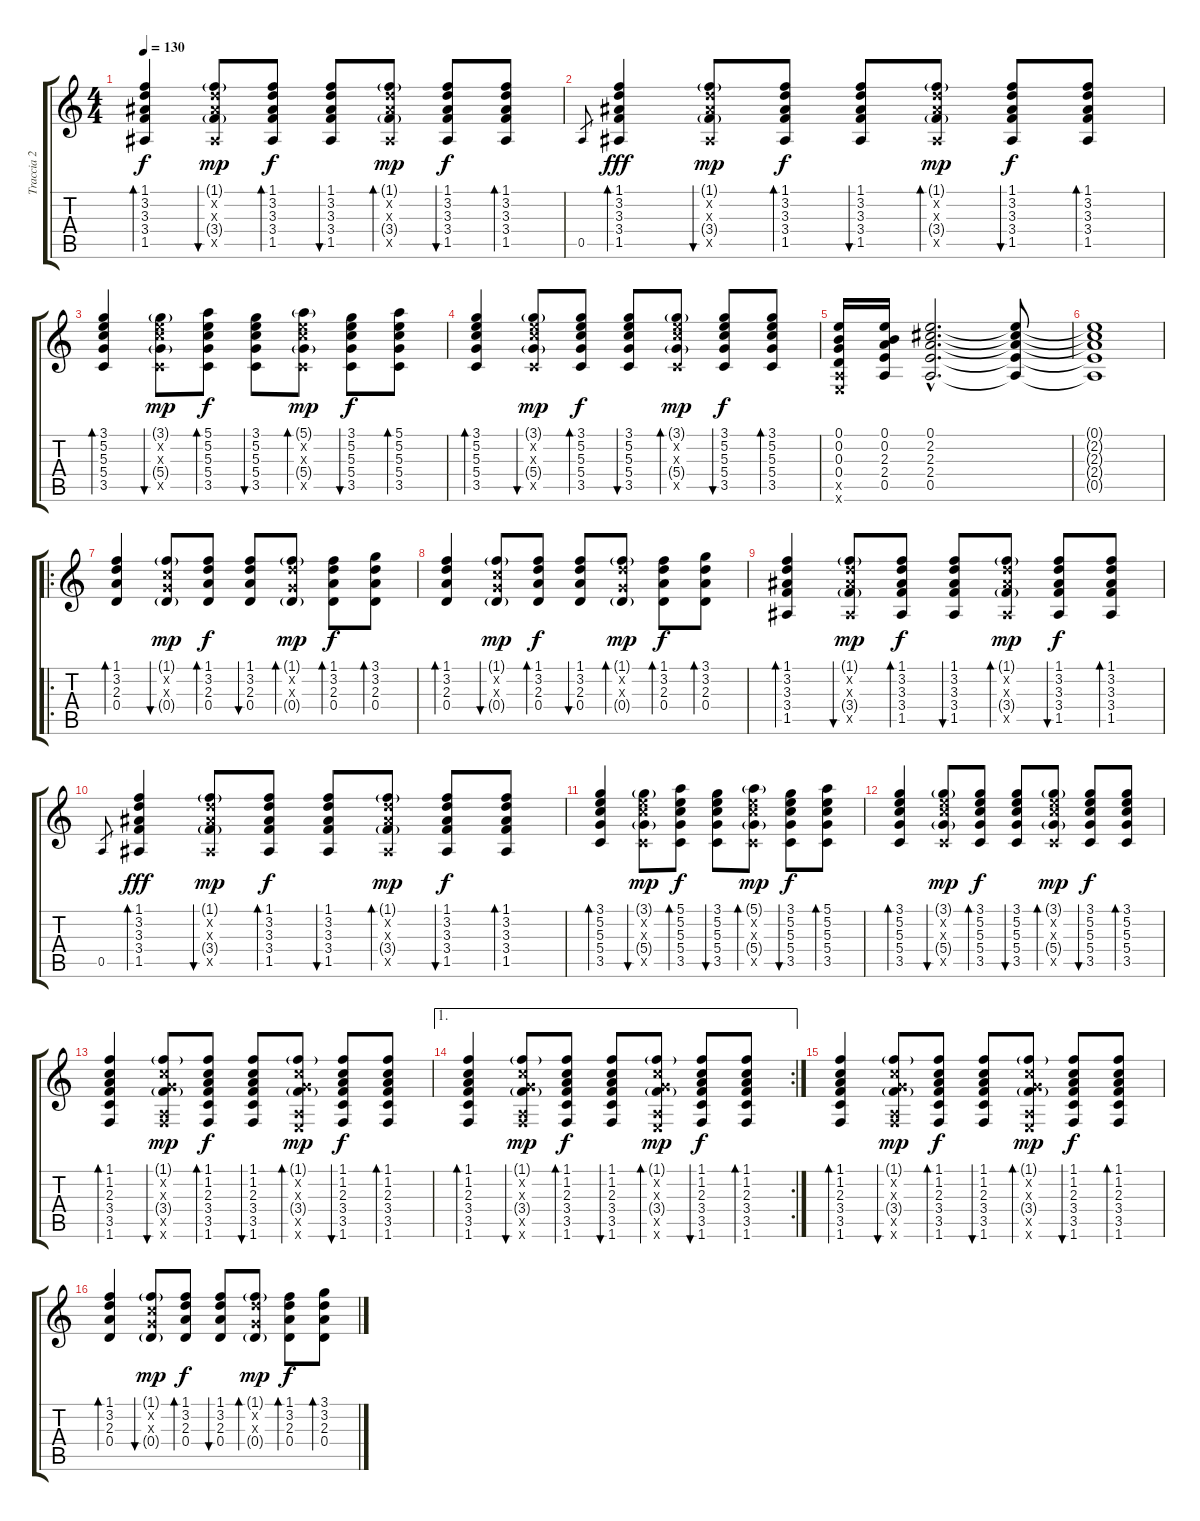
\track ("Traccia 2" "Traccia 2") {instrument acousticguitarsteel}
\staff {score tabs}
\tuning (E4 B3 G3 D3 A2 E2) {hide}
\ts (4 4)
\tempo 130
\clef g2
\ks c
(1.1 3.2 3.3 3.4 1.5).4{bd 120 dy f} (1.1{g} 3.2{x} 3.3{x} 3.4{g} 1.5{x}).8{bu 120 dy mp} (1.1 3.2 3.3 3.4 1.5).8{bd 120 dy f} (1.1 3.2 3.3 3.4 1.5).8{bu 120} (1.1{g} 3.2{x} 3.3{x} 3.4{g} 1.5{x}).8{bd 120 dy mp} (1.1 3.2 3.3 3.4 1.5).8{bu 120 dy f} (1.1 3.2 3.3 3.4 1.5).8{bd 120} |
0.5.8{gr} (1.1 3.2 3.3 3.4 1.5).4{bd 120 dy fff} (1.1{g} 3.2{x} 3.3{x} 3.4{g} 1.5{x}).8{bu 120 dy mp} (1.1 3.2 3.3 3.4 1.5).8{bd 120 dy f} (1.1 3.2 3.3 3.4 1.5).8{bu 120} (1.1{g} 3.2{x} 3.3{x} 3.4{g} 1.5{x}).8{bd 120 dy mp} (1.1 3.2 3.3 3.4 1.5).8{bu 120 dy f} (1.1 3.2 3.3 3.4 1.5).8{bd 120} |
(3.1 5.2 5.3 5.4 3.5).4{bd 120} (3.1{g} 5.2{x} 5.3{x} 5.4{g} 3.5{x}).8{bu 120 dy mp} (5.1 5.2 5.3 5.4 3.5).8{bd 120 dy f} (3.1 5.2 5.3 5.4 3.5).8{bu 120} (5.1{g} 5.2{x} 5.3{x} 5.4{g} 3.5{x}).8{bd 120 dy mp} (3.1 5.2 5.3 5.4 3.5).8{bu 120 dy f} (5.1 5.2 5.3 5.4 3.5).8{bd 120} |
(3.1 5.2 5.3 5.4 3.5).4{bd 120} (3.1{g} 5.2{x} 5.3{x} 5.4{g} 3.5{x}).8{bu 120 dy mp} (3.1 5.2 5.3 5.4 3.5).8{bd 120 dy f} (3.1 5.2 5.3 5.4 3.5).8{bu 120} (3.1{g} 5.2{x} 5.3{x} 5.4{g} 3.5{x}).8{bd 120 dy mp} (3.1 5.2 5.3 5.4 3.5).8{bu 120 dy f} (3.1 5.2 5.3 5.4 3.5).8{bd 120} |
(0.1 0.2 0.3 0.4 0.5{x} 0.6{x}).16 (0.1 0.2 2.3 2.4 0.5).16 (0.1{hac} 2.2{hac} 2.3{hac} 2.4{hac} 0.5{hac}).2{d} (0.1{t} 2.2{t} 2.3{t} 2.4{t} 0.5{t}).8 |
(0.1{t} 2.2{t} 2.3{t} 2.4{t} 0.5{t}).1 |
\ro
(1.1 3.2 2.3 0.4).4{bd 120} (1.1{g} 1.2{x} 0.3{x} 0.4{g}).8{bu 120 dy mp} (1.1 3.2 2.3 0.4).8{bd 120 dy f} (1.1 3.2 2.3 0.4).8{bu 120} (1.1{g} 3.2{x} 0.3{x} 0.4{g}).8{bd 120 dy mp} (1.1 3.2 2.3 0.4).8{bd 120 dy f} (3.1 3.2 2.3 0.4).8{bd 120} |
(1.1 3.2 2.3 0.4).4{bd 120} (1.1{g} 1.2{x} 0.3{x} 0.4{g}).8{bu 120 dy mp} (1.1 3.2 2.3 0.4).8{bd 120 dy f} (1.1 3.2 2.3 0.4).8{bu 120} (1.1{g} 3.2{x} 0.3{x} 0.4{g}).8{bd 120 dy mp} (1.1 3.2 2.3 0.4).8{bd 120 dy f} (3.1 3.2 2.3 0.4).8{bd 120} |
(1.1 3.2 3.3 3.4 1.5).4{bd 120} (1.1{g} 3.2{x} 3.3{x} 3.4{g} 1.5{x}).8{bu 120 dy mp} (1.1 3.2 3.3 3.4 1.5).8{bd 120 dy f} (1.1 3.2 3.3 3.4 1.5).8{bu 120} (1.1{g} 3.2{x} 3.3{x} 3.4{g} 1.5{x}).8{bd 120 dy mp} (1.1 3.2 3.3 3.4 1.5).8{bu 120 dy f} (1.1 3.2 3.3 3.4 1.5).8{bd 120} |
0.5.8{gr} (1.1 3.2 3.3 3.4 1.5).4{bd 120 dy fff} (1.1{g} 3.2{x} 3.3{x} 3.4{g} 1.5{x}).8{bu 120 dy mp} (1.1 3.2 3.3 3.4 1.5).8{bd 120 dy f} (1.1 3.2 3.3 3.4 1.5).8{bu 120} (1.1{g} 3.2{x} 3.3{x} 3.4{g} 1.5{x}).8{bd 120 dy mp} (1.1 3.2 3.3 3.4 1.5).8{bu 120 dy f} (1.1 3.2 3.3 3.4 1.5).8{bd 120} |
(3.1 5.2 5.3 5.4 3.5).4{bd 120} (3.1{g} 5.2{x} 5.3{x} 5.4{g} 3.5{x}).8{bu 120 dy mp} (5.1 5.2 5.3 5.4 3.5).8{bd 120 dy f} (3.1 5.2 5.3 5.4 3.5).8{bu 120} (5.1{g} 5.2{x} 5.3{x} 5.4{g} 3.5{x}).8{bd 120 dy mp} (3.1 5.2 5.3 5.4 3.5).8{bu 120 dy f} (5.1 5.2 5.3 5.4 3.5).8{bd 120} |
(3.1 5.2 5.3 5.4 3.5).4{bd 120} (3.1{g} 5.2{x} 5.3{x} 5.4{g} 3.5{x}).8{bu 120 dy mp} (3.1 5.2 5.3 5.4 3.5).8{bd 120 dy f} (3.1 5.2 5.3 5.4 3.5).8{bu 120} (3.1{g} 5.2{x} 5.3{x} 5.4{g} 3.5{x}).8{bd 120 dy mp} (3.1 5.2 5.3 5.4 3.5).8{bu 120 dy f} (3.1 5.2 5.3 5.4 3.5).8{bd 120} |
(1.1 1.2 2.3 3.4 3.5 1.6).4{bd 120} (1.1{g} 1.2{x} 0.3{x} 3.4{g} 0.5{x} 1.6{x}).8{bu 120 dy mp} (1.1 1.2 2.3 3.4 3.5 1.6).8{bd 120 dy f} (1.1 1.2 2.3 3.4 3.5 1.6).8{bu 120} (1.1{g} 1.2{x} 0.3{x} 3.4{g} 0.5{x} 0.6{x}).8{bd 120 dy mp} (1.1 1.2 2.3 3.4 3.5 1.6).8{bu 120 dy f} (1.1 1.2 2.3 3.4 3.5 1.6).8{bd 120} |
\ae 1
\rc 2
(1.1 1.2 2.3 3.4 3.5 1.6).4{bd 120} (1.1{g} 1.2{x} 0.3{x} 3.4{g} 0.5{x} 1.6{x}).8{bu 120 dy mp} (1.1 1.2 2.3 3.4 3.5 1.6).8{bd 120 dy f} (1.1 1.2 2.3 3.4 3.5 1.6).8{bu 120} (1.1{g} 1.2{x} 0.3{x} 3.4{g} 0.5{x} 0.6{x}).8{bd 120 dy mp} (1.1 1.2 2.3 3.4 3.5 1.6).8{bu 120 dy f} (1.1 1.2 2.3 3.4 3.5 1.6).8{bd 120} |
(1.1 1.2 2.3 3.4 3.5 1.6).4{bd 120} (1.1{g} 1.2{x} 0.3{x} 3.4{g} 0.5{x} 1.6{x}).8{bu 120 dy mp} (1.1 1.2 2.3 3.4 3.5 1.6).8{bd 120 dy f} (1.1 1.2 2.3 3.4 3.5 1.6).8{bu 120} (1.1{g} 1.2{x} 0.3{x} 3.4{g} 0.5{x} 0.6{x}).8{bd 120 dy mp} (1.1 1.2 2.3 3.4 3.5 1.6).8{bu 120 dy f} (1.1 1.2 2.3 3.4 3.5 1.6).8{bd 120} |
(1.1 3.2 2.3 0.4).4{bd 120 volume 9} (1.1{g} 1.2{x} 0.3{x} 0.4{g}).8{bu 120 dy mp} (1.1 3.2 2.3 0.4).8{bd 120 dy f} (1.1 3.2 2.3 0.4).8{bu 120} (1.1{g} 3.2{x} 0.3{x} 0.4{g}).8{bd 120 dy mp} (1.1 3.2 2.3 0.4).8{bd 120 dy f} (3.1 3.2 2.3 0.4).8{bd 120}
